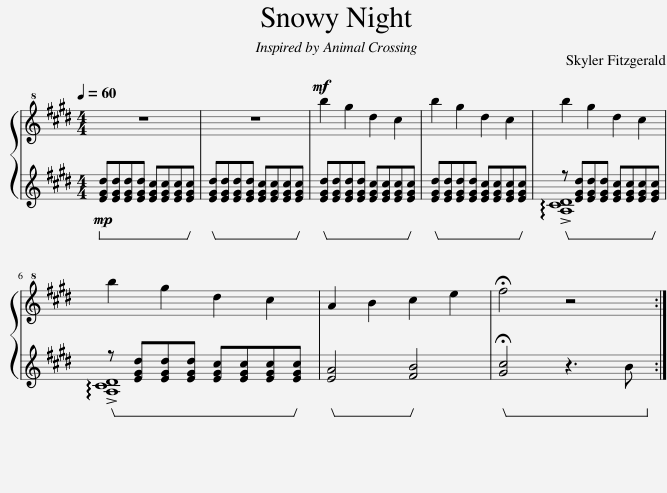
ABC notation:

X:1
%%score { 1 | ( 2 3 ) }
L:1/8
Q:1/4=60
M:4/4
I:linebreak $
K:E
V:1 treble+8
V:2 treble
V:3 treble
V:1
 z8 | z8 |!mf! b2 g2 d2 c2 | b2 g2 d2 c2 | b2 g2 d2 c2 |$ %5
 b2 g2 d2 c2 | A2 B2 c2 e2 | !fermata!f4 z4 :| %8
V:2
!mp!!ped! [EGd][EGd][EGd][EGd] [EGc][EGc][EGc][EGc]!ped-up! |!ped! [EGd][EGd][EGd][EGd] [EGc][EGc][EGc][EGc]!ped-up! |!ped! [EGd][EGd][EGd][EGd] [EGc][EGc][EGc][EGc]!ped-up! |!ped! [EGd][EGd][EGd][EGd] [EGc][EGc][EGc][EGc]!ped-up! |!ped! z [EGd][EGd][EGd] [EGc][EGc][EGc][EGc]!ped-up! |$ %5
!ped! z [EGd][EGd][EGd] [EGc][EGc][EGc][EGc]!ped-up! |!ped! [EA]4 [FB]4!ped-up! |!ped! !fermata![Gc]4 z3 B!ped-up! :| %8
V:3
 x8 | x8 | x8 | x8 | !arpeggio!!>![A,CD]8 |$ %5
 !arpeggio!!>![A,CD]8 | x8 | x8 :| %8
